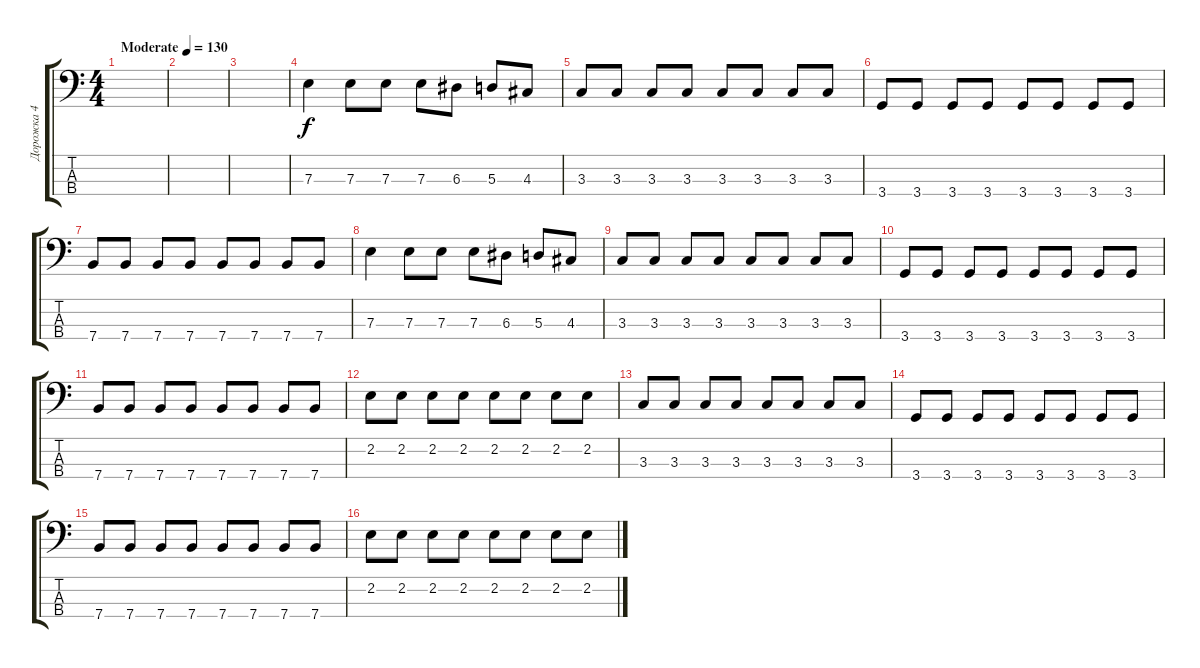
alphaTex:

\track ("Дорожка 4" "Дорожка 4") {instrument electricbassfinger}
\staff {score tabs}
\tuning (G2 D2 A1 E1) {hide}
\ts (4 4)
\tempo (130 "Moderate")
\clef f4
\ks c
|
|
|
7.3.4 7.3.8 7.3.8 7.3.8 6.3.8 5.3.8 4.3.8 |
3.3.8 3.3.8 3.3.8 3.3.8 3.3.8 3.3.8 3.3.8 3.3.8 |
3.4.8 3.4.8 3.4.8 3.4.8 3.4.8 3.4.8 3.4.8 3.4.8 |
7.4.8 7.4.8 7.4.8 7.4.8 7.4.8 7.4.8 7.4.8 7.4.8 |
7.3.4 7.3.8 7.3.8 7.3.8 6.3.8 5.3.8 4.3.8 |
3.3.8 3.3.8 3.3.8 3.3.8 3.3.8 3.3.8 3.3.8 3.3.8 |
3.4.8 3.4.8 3.4.8 3.4.8 3.4.8 3.4.8 3.4.8 3.4.8 |
7.4.8 7.4.8 7.4.8 7.4.8 7.4.8 7.4.8 7.4.8 7.4.8 |
2.2.8 2.2.8 2.2.8 2.2.8 2.2.8 2.2.8 2.2.8 2.2.8 |
3.3.8 3.3.8 3.3.8 3.3.8 3.3.8 3.3.8 3.3.8 3.3.8 |
3.4.8 3.4.8 3.4.8 3.4.8 3.4.8 3.4.8 3.4.8 3.4.8 |
7.4.8 7.4.8 7.4.8 7.4.8 7.4.8 7.4.8 7.4.8 7.4.8 |
2.2.8 2.2.8 2.2.8 2.2.8 2.2.8 2.2.8 2.2.8 2.2.8
